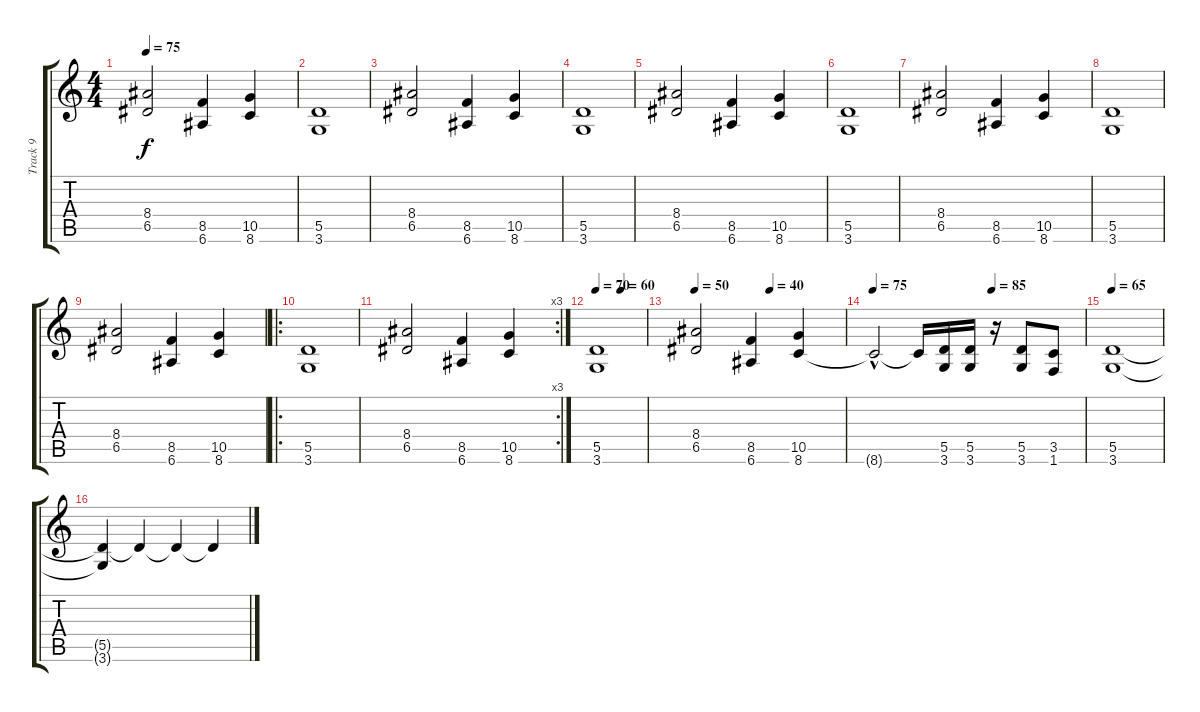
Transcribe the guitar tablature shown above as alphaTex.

\track ("Track 9" "Track 9") {instrument distortionguitar}
\staff {score tabs}
\tuning (E4 B3 G3 D3 A2 E2) {hide}
\ts (4 4)
\tempo 75
\clef g2
\ks c
(8.4 6.5).2{dy f} (8.5 6.6).4 (10.5 8.6).4 |
(5.5 3.6).1 |
(8.4 6.5).2 (8.5 6.6).4 (10.5 8.6).4 |
(5.5 3.6).1 |
(8.4 6.5).2 (8.5 6.6).4 (10.5 8.6).4 |
(5.5 3.6).1 |
(8.4 6.5).2 (8.5 6.6).4 (10.5 8.6).4 |
(5.5 3.6).1 |
(8.4 6.5).2 (8.5 6.6).4 (10.5 8.6).4 |
\ro
(5.5 3.6).1 |
\rc 3
(8.4 6.5).2 (8.5 6.6).4 (10.5 8.6).4 |
\tempo 70
\tempo (60 0.5)
(5.5 3.6).1 |
\tempo 50
\tempo (40 0.5)
(8.4 6.5).2 (8.5 6.6).4 (10.5 8.6).4 |
\tempo (85 0.5625)
\tempo 75
8.6{hac t}.2 8.6{t}.16 (5.5 3.6).16 (5.5 3.6).16 r.16 (5.5 3.6).8 (3.5 1.6).8 |
\tempo 65
(5.5 3.6).1 |
(5.5{t} 3.6{t}).4{volume 10} 5.5{t}.4{volume 9} 5.5{t}.4{volume 8} 5.5{t}.4{volume 7}
